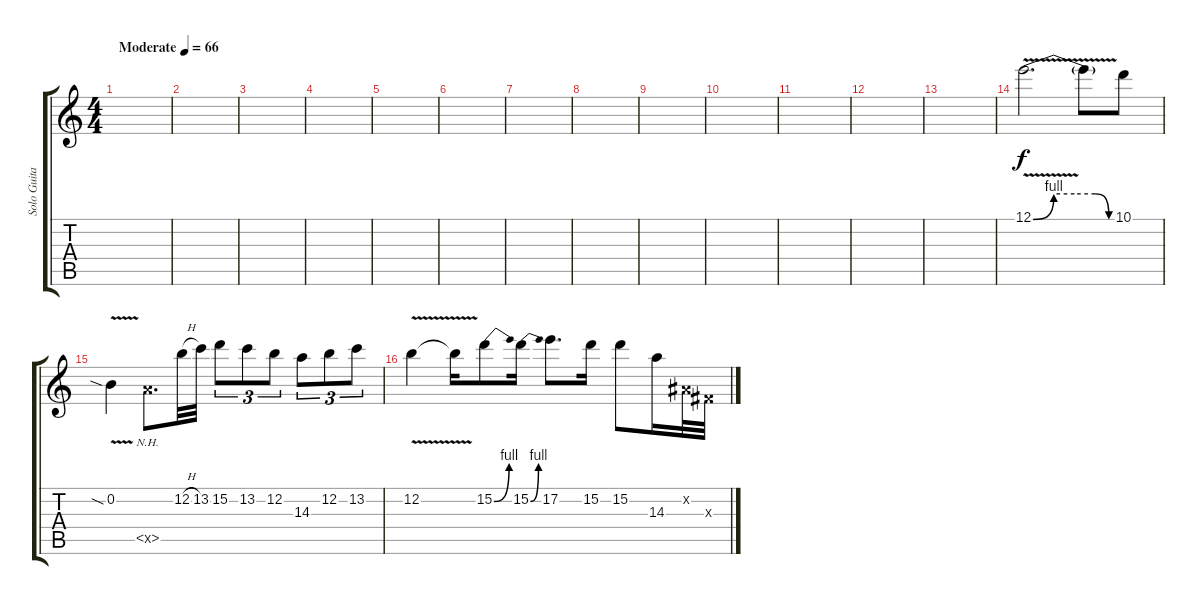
\track ("Solo Guitar Duplicate" "Solo Guita") {instrument acousticguitarsteel}
\staff {score tabs}
\tuning (E4 B3 G3 D3 A2 E2) {hide}
\ts (4 4)
\tempo (66 "Moderate")
\clef g2
\ks c
|
|
|
|
|
|
|
|
|
|
|
|
|
12.1{be (custom 0 0 15 4 30 4 45 4 55 0 60 0) v}.2{d} 12.1{t}.8 10.1.8 |
0.2{v sia}.4{dy f} 0.5{nh x}.8{d} 12.2{h}.32 13.2.32 15.2.8{tu (3 2)} 13.2.8{tu (3 2)} 12.2.8{tu (3 2)} 14.3.8{tu (3 2)} 12.2.8{tu (3 2)} 13.2.8{tu (3 2)} |
12.2{v}.4 12.2{t}.16 15.2{be (bend 0 0 60 4)}.8 15.2{be (bend 0 0 60 4)}.16 17.2.8{d} 15.2.16 15.2.8 14.3.16 -1.2{x}.32 -1.3{x}.32
